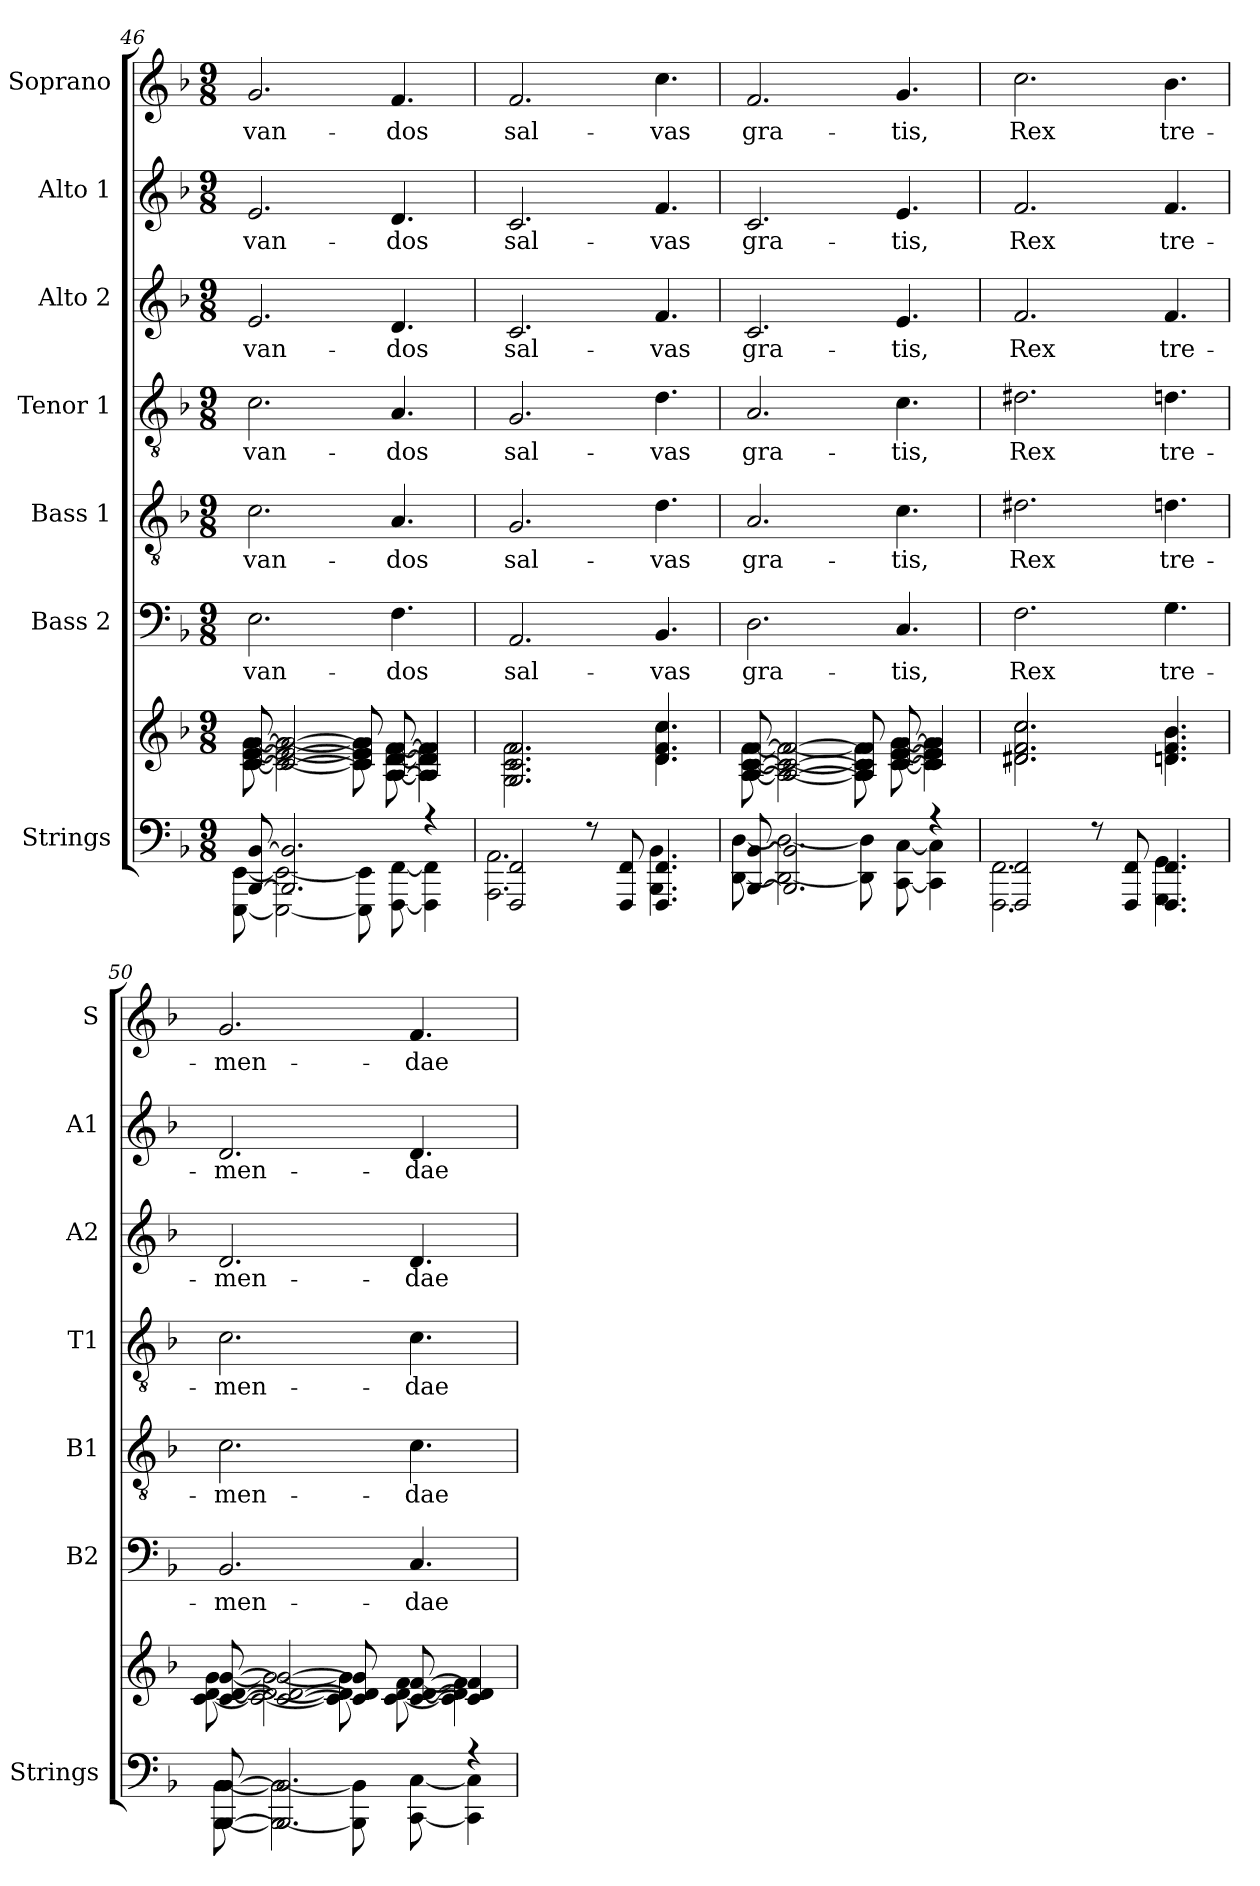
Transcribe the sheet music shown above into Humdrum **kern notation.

**kern	**kern	**kern	**text	**kern	**text	**kern	**text	**kern	**text	**kern	**text	**kern	**text
*part7	*part7	*part6	*part6	*part5	*part5	*part4	*part4	*part3	*part3	*part2	*part2	*part1	*part1
*staff8	*staff7	*staff6	*staff6	*staff5	*staff5	*staff4	*staff4	*staff3	*staff3	*staff2	*staff2	*staff1	*staff1
*I"Strings	*	*I"Bass 2	*	*I"Bass 1	*	*I"Tenor 1	*	*I"Alto 2	*	*I"Alto 1	*	*I"Soprano	*
*I'Strings	*	*I'B2	*	*I'B1	*	*I'T1	*	*I'A2	*	*I'A1	*	*I'S	*
*clefF4	*clefG2	*clefF4	*	*clefGv2	*	*clefGv2	*	*clefG2	*	*clefG2	*	*clefG2	*
*k[b-]	*k[b-]	*k[b-]	*	*k[b-]	*	*k[b-]	*	*k[b-]	*	*k[b-]	*	*k[b-]	*
*M9/8	*M9/8	*M9/8	*	*M9/8	*	*M9/8	*	*M9/8	*	*M9/8	*	*M9/8	*
=46	=46	=46	=46	=46	=46	=46	=46	=46	=46	=46	=46	=46	=46
*^	*^	*	*	*	*	*	*	*	*	*	*	*	*
!	!	!	!	!	!LO:LY:b	!	!LO:LY:b	!	!LO:LY:b	!	!LO:LY:b	!	!LO:LY:b	!	!LO:LY:b
[8BBB-/ [8BB-/	[8EEE\ [8EE\	[8c/ [8e/ [8g/	[8c\ [8e\ [8g\	2.E	-van-	2.c	-van-	2.c	-van-	2.e	-van-	2.e	-van-	2.g	-van-
2.BBB-/] 2.BB-/]	2EEE\_ 2EE\_	2c/_ 2e/_ 2g/_	2c\_ 2e\_ 2g\_	.	.	.	.	.	.	.	.	.	.	.	.
.	8EEE\] 8EE\]	8c/] 8e/] 8g/]	8c\] 8e\] 8g\]	.	.	.	.	.	.	.	.	.	.	.	.
!	!	!	!	!	!LO:LY:b	!	!LO:LY:b	!	!LO:LY:b	!	!LO:LY:b	!	!LO:LY:b	!	!LO:LY:b
.	[8FFF\ [8FF\	[8A/ [8d/ [8f/	[8A\ [8d\ [8f\	4.F	-dos	4.A	-dos	4.A	-dos	4.d	-dos	4.d	-dos	4.f	-dos
4r	4FFF\] 4FF\]	4A/] 4d/] 4f/]	4A\] 4d\] 4f\]	.	.	.	.	.	.	.	.	.	.	.	.
=47	=47	=47	=47	=47	=47	=47	=47	=47	=47	=47	=47	=47	=47	=47	=47
!	!	!	!	!	!LO:LY:b	!	!LO:LY:b	!	!LO:LY:b	!	!LO:LY:b	!	!LO:LY:b	!	!LO:LY:b
2FFF/ 2FF/	2.AAA\ 2.AA\	2.G/ 2.c/ 2.f/	2.G\ 2.c\ 2.f\	2.AA	sal-	2.G	sal-	2.G	sal-	2.c	sal-	2.c	sal-	2.f	sal-
8r	.	.	.	.	.	.	.	.	.	.	.	.	.	.	.
8FFF/ 8FF/	.	.	.	.	.	.	.	.	.	.	.	.	.	.	.
!	!	!	!	!	!LO:LY:b	!	!LO:LY:b	!	!LO:LY:b	!	!LO:LY:b	!	!LO:LY:b	!	!LO:LY:b
4.FFF/ 4.FF/	4.BBB-\ 4.BB-\	4.d/ 4.f/ 4.cc/	4.d\ 4.f\ 4.cc\	4.BB-	-vas	4.d	-vas	4.d	-vas	4.f	-vas	4.f	-vas	4.cc	-vas
=48	=48	=48	=48	=48	=48	=48	=48	=48	=48	=48	=48	=48	=48	=48	=48
!	!	!	!	!	!LO:LY:b	!	!LO:LY:b	!	!LO:LY:b	!	!LO:LY:b	!	!LO:LY:b	!	!LO:LY:b
[8BBB-/ [8BB-/	[8DD\ [8D\	[8A/ [8c/ [8f/	[8A\ [8c\ [8f\	2.D	gra-	2.A	gra-	2.A	gra-	2.c	gra-	2.c	gra-	2.f	gra-
2.BBB-/] 2.BB-/]	2DD\_ 2D\_	2A/_ 2c/_ 2f/_	2A\_ 2c\_ 2f\_	.	.	.	.	.	.	.	.	.	.	.	.
.	8DD\] 8D\]	8A/] 8c/] 8f/]	8A\] 8c\] 8f\]	.	.	.	.	.	.	.	.	.	.	.	.
!	!	!	!	!	!LO:LY:b	!	!LO:LY:b	!	!LO:LY:b	!	!LO:LY:b	!	!LO:LY:b	!	!LO:LY:b
.	[8CC\ [8C\	[8c/ [8e/ [8g/	[8c\ [8e\ [8g\	4.C	-tis,	4.c	-tis,	4.c	-tis,	4.e	-tis,	4.e	-tis,	4.g	-tis,
4r	4CC\] 4C\]	4c/] 4e/] 4g/]	4c\] 4e\] 4g\]	.	.	.	.	.	.	.	.	.	.	.	.
=49	=49	=49	=49	=49	=49	=49	=49	=49	=49	=49	=49	=49	=49	=49	=49
!	!	!	!	!	!LO:LY:b	!	!LO:LY:b	!	!LO:LY:b	!	!LO:LY:b	!	!LO:LY:b	!	!LO:LY:b
2FFF/ 2FF/	2.FFF\ 2.FF\	2.d#X/ 2.f/ 2.cc/	2.d#X\ 2.f\ 2.cc\	2.F	Rex	2.d#X	Rex	2.d#X	Rex	2.f	Rex	2.f	Rex	2.cc	Rex
8r	.	.	.	.	.	.	.	.	.	.	.	.	.	.	.
8FFF/ 8FF/	.	.	.	.	.	.	.	.	.	.	.	.	.	.	.
!	!	!	!	!	!LO:LY:b	!	!LO:LY:b	!	!LO:LY:b	!	!LO:LY:b	!	!LO:LY:b	!	!LO:LY:b
4.FFF/ 4.FF/	4.GGG\ 4.GG\	4.dn/ 4.f/ 4.b-/	4.dn\ 4.f\ 4.b-\	4.G	tre-	4.dn	tre-	4.dn	tre-	4.f	tre-	4.f	tre-	4.b-	tre-
=50	=50	=50	=50	=50	=50	=50	=50	=50	=50	=50	=50	=50	=50	=50	=50
!	!	!	!	!	!LO:LY:b	!	!LO:LY:b	!	!LO:LY:b	!	!LO:LY:b	!	!LO:LY:b	!	!LO:LY:b
[8BBB-/ [8BB-/	[8BBB-\ [8BB-\	[8c/ [8d/ [8g/	[8c\ [8d\ [8g\	2.BB-	-men-	2.c	-men-	2.c	-men-	2.d	-men-	2.d	-men-	2.g	-men-
2.BBB-/] 2.BB-/]	2BBB-\_ 2BB-\_	2c/_ 2d/_ 2g/_	2c\_ 2d\_ 2g\_	.	.	.	.	.	.	.	.	.	.	.	.
.	8BBB-\] 8BB-\]	8c/] 8d/] 8g/]	8c\] 8d\] 8g\]	.	.	.	.	.	.	.	.	.	.	.	.
!	!	!	!	!	!LO:LY:b	!	!LO:LY:b	!	!LO:LY:b	!	!LO:LY:b	!	!LO:LY:b	!	!LO:LY:b
.	[8CC\ [8C\	[8c/ [8d/ [8f/	[8c\ [8d\ [8f\	4.C	-dae	4.c	-dae	4.c	-dae	4.d	-dae	4.d	-dae	4.f	-dae
4r	4CC\] 4C\]	4c/] 4d/] 4f/]	4c\] 4d\] 4f\]	.	.	.	.	.	.	.	.	.	.	.	.
*v	*v	*	*	*	*	*	*	*	*	*	*	*	*	*	*
*	*v	*v	*	*	*	*	*	*	*	*	*	*	*	*
=	=	=	=	=	=	=	=	=	=	=	=	=	=
*-	*-	*-	*-	*-	*-	*-	*-	*-	*-	*-	*-	*-	*-
